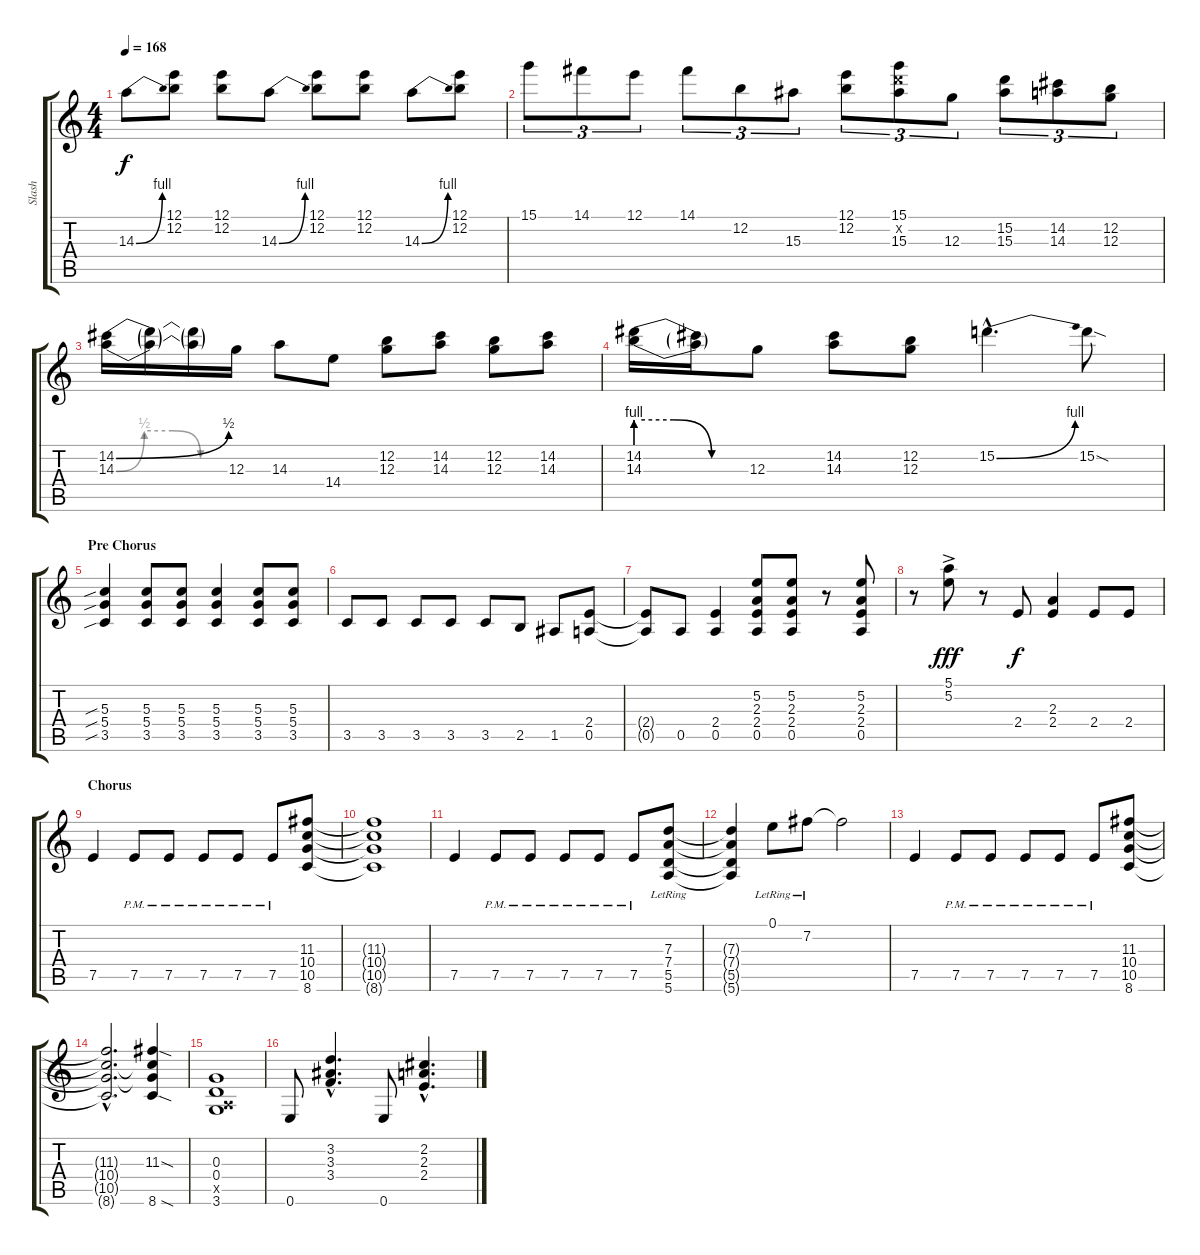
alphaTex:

\track ("Slash" "Slash") {instrument overdrivenguitar}
\staff {score tabs}
\tuning (E4 B3 G3 D3 A2 E2) {hide}
\ts (4 4)
\tempo 168
\clef g2
\ks c
14.3{be (bend 0 0 60 4)}.8{dy f} (12.1 12.2).8 (12.1 12.2).8 14.3{be (bend 0 0 60 4)}.8 (12.1 12.2).8 (12.1 12.2).8 14.3{be (bend 0 0 60 4)}.8 (12.1 12.2).8 |
15.1.8{tu (3 2)} 14.1.8{tu (3 2)} 12.1.8{tu (3 2)} 14.1.8{tu (3 2)} 12.2.8{tu (3 2)} 15.3.8{tu (3 2)} (12.1 12.2).8{tu (3 2)} (15.1 15.2{x} 15.3).8{tu (3 2)} 12.3.8{tu (3 2)} (15.2 15.3).8{tu (3 2)} (14.2 14.3).8{tu (3 2)} (12.2 12.3).8{tu (3 2)} |
(14.2{be (bend 0 0 60 2)} 14.3{be (custom 0 0 15 2 30 2 45 0 60 0)}).16 (14.2{t} 14.3{t}).16 (14.2{t} 14.3{t}).16 12.3.16 14.3.8 14.4.8 (12.2 12.3).8 (14.2 14.3).8 (12.2 12.3).8 (14.2 14.3).8 |
(14.2{be (custom 0 4 20 4 40 0 60 0)} 14.3{be (custom 0 4 20 4 40 0 60 0)}).16 (14.2{t} 14.3{t}).16 12.3.8 (14.2 14.3).8 (12.2 12.3).8 15.2{be (bend 0 0 60 4) hac}.4{d} 15.2{sod}.8 |
\section ("" "Pre Chorus")
(5.3{sib} 5.4{sib} 3.5{sib}).4 (5.3 5.4 3.5).8 (5.3 5.4 3.5).8 (5.3 5.4 3.5).4 (5.3 5.4 3.5).8 (5.3 5.4 3.5).8 |
3.5.8 3.5.8 3.5.8 3.5.8 3.5.8 2.5.8 1.5.8 (2.4 0.5).8 |
(2.4{t} 0.5{t}).8 0.5.8 (2.4 0.5).4 (5.2 2.3 2.4 0.5).8 (5.2 2.3 2.4 0.5).8 r.8 (5.2 2.3 2.4 0.5).8 |
r.8 (5.1{ac} 5.2).8{dy fff} r.8 2.4.8{dy f} (2.3 2.4).4 2.4.8 2.4.8 |
\section ("" "Chorus")
7.5.4 7.5{pm}.8 7.5{pm}.8 7.5{pm}.8 7.5{pm}.8 7.5{pm}.8 (11.3 10.4 10.5 8.6).8 |
(11.3{t} 10.4{t} 10.5{t} 8.6{t}).1 |
7.5.4 7.5{pm}.8 7.5{pm}.8 7.5{pm}.8 7.5{pm}.8 7.5{pm}.8 (7.3{lr} 7.4{lr} 5.5 5.6{lr}).8 |
(7.3{t} 7.4{t} 5.5{t} 5.6{t}).4 0.1{lr}.8 7.2{lr}.8 7.2{t}.2 |
7.5.4 7.5{pm}.8 7.5{pm}.8 7.5{pm}.8 7.5{pm}.8 7.5{pm}.8 (11.3 10.4 10.5 8.6).8 |
(11.3{hac t} 10.4{hac t} 10.5{hac t} 8.6{hac t}).2{d} (11.3{sod} 10.4{t} 10.5{t} 8.6{sod}).4 |
(0.3 0.4 0.5{x} 3.6).1 |
0.6.8 (3.2{hac} 3.3{hac} 3.4{hac}).4{d} 0.6.8 (2.2{hac} 2.3{hac} 2.4{hac}).4{d}
